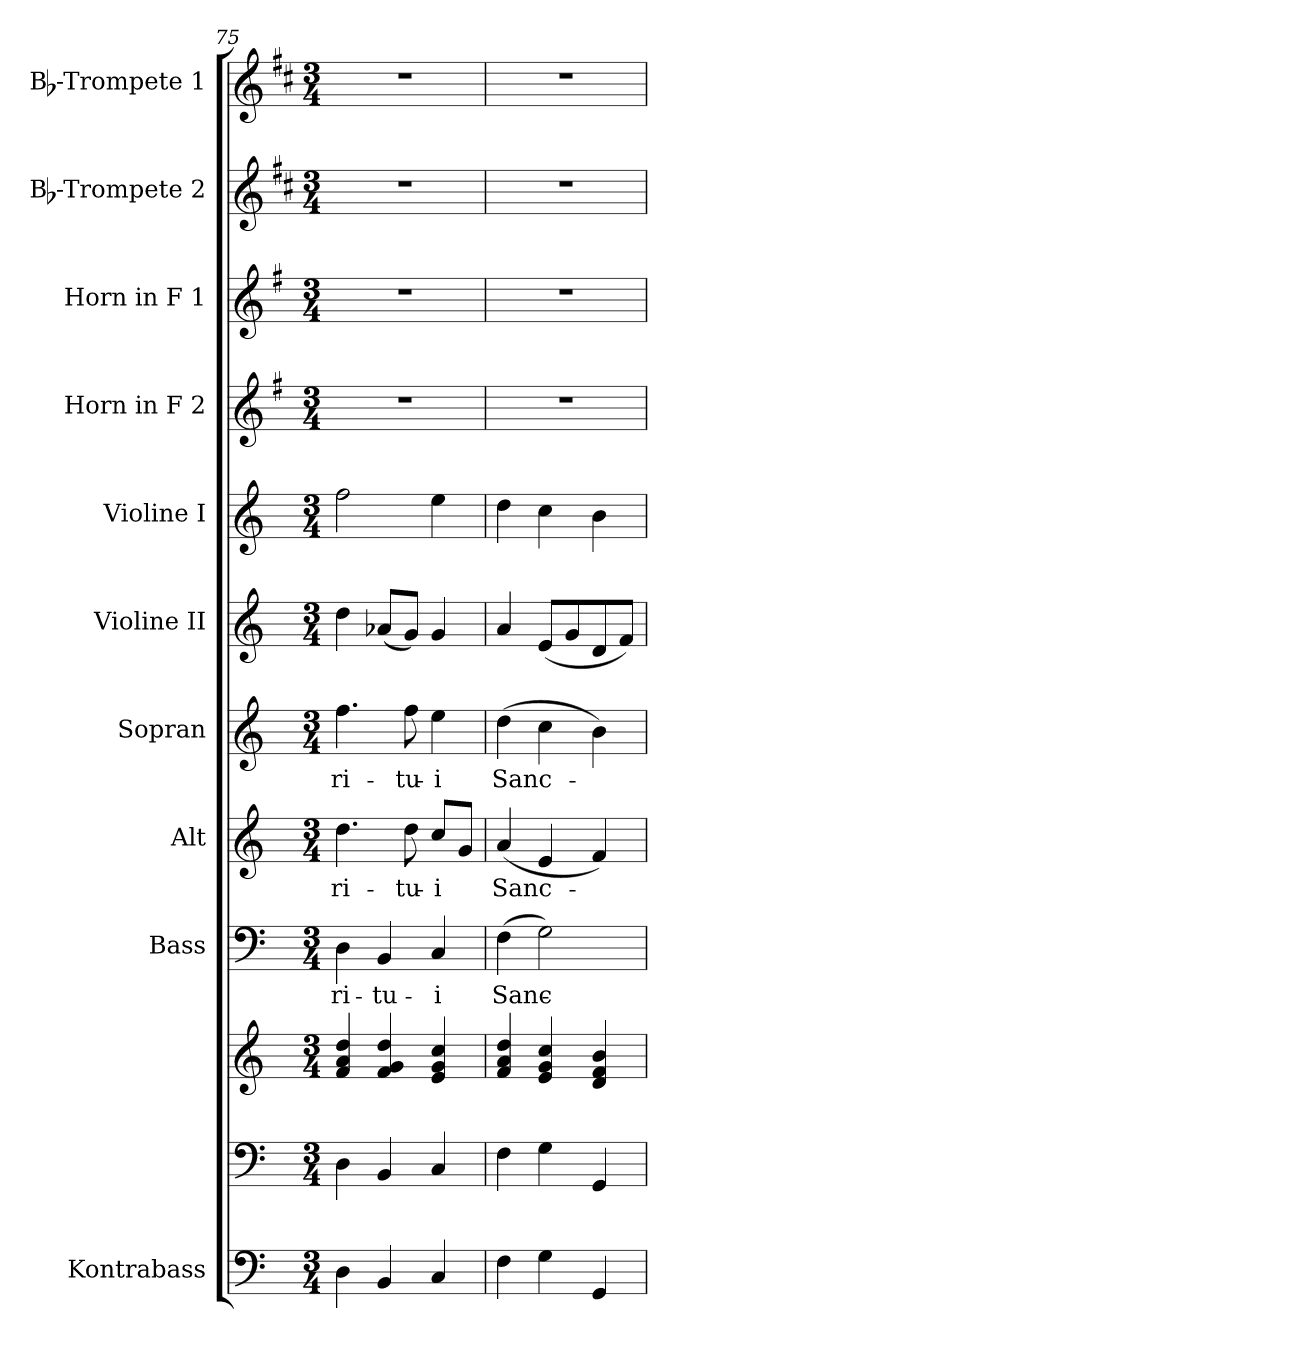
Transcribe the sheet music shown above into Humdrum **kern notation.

**kern	**kern	**kern	**kern	**text	**kern	**text	**kern	**text	**kern	**kern	**kern	**kern	**kern	**kern
*part11	*part10	*part10	*part9	*part9	*part8	*part8	*part7	*part7	*part6	*part5	*part4	*part3	*part2	*part1
*staff12	*staff11	*staff10	*staff9	*staff9	*staff8	*staff8	*staff7	*staff7	*staff6	*staff5	*staff4	*staff3	*staff2	*staff1
*I"Kontrabass	*	*	*I"Bass	*	*I"Alt	*	*I"Sopran	*	*I"Violine II	*I"Violine I	*I"Horn in F 2	*I"Horn in F 1	*I"Bb-Trompete 2	*I"Bb-Trompete 1
*I'Kb.	*	*	*I'B.	*	*I'A.	*	*I'S.	*	*I'Vl. II	*I'Vl. I	*	*	*I'Bb Trp. 2	*I'Bb Trp. 1
*clefF4	*clefF4	*clefG2	*clefF4	*	*clefG2	*	*clefG2	*	*clefG2	*clefG2	*clefG2	*clefG2	*clefG2	*clefG2
*ITrd7c12	*	*	*	*	*	*	*	*	*	*	*ITrd4c7	*ITrd4c7	*ITrd1c2	*ITrd1c2
*k[]	*k[]	*k[]	*k[]	*	*k[]	*	*k[]	*	*k[]	*k[]	*k[]	*k[]	*k[]	*k[]
*C:	*C:	*C:	*C:	*	*C:	*	*C:	*	*C:	*C:	*C:	*C:	*C:	*C:
*M3/4	*M3/4	*M3/4	*M3/4	*	*M3/4	*	*M3/4	*	*M3/4	*M3/4	*M3/4	*M3/4	*M3/4	*M3/4
=75	=75	=75	=75	=75	=75	=75	=75	=75	=75	=75	=75	=75	=75	=75
!	!	!	!	!LO:LY:b	!	!LO:LY:b	!	!LO:LY:b	!	!	!	!	!	!
4DD\	4D\	4f/ 4a/ 4dd/	4D\	-ri-	4.dd\	-ri-	4.ff\	-ri-	4dd\	2ff\	2.r	2.r	2.r	2.r
!	!	!	!	!LO:LY:b	!	!	!	!	!	!	!	!	!	!
4BBB/	4BB/	4f/ 4g/ 4dd/	4BB/	-tu-	.	.	.	.	(<8a-X/L	.	.	.	.	.
!	!	!	!	!	!	!LO:LY:b	!	!LO:LY:b	!	!	!	!	!	!
.	.	.	.	.	8dd\	-tu-	8ff\	-tu-	8g/J)	.	.	.	.	.
!	!	!	!	!LO:LY:b	!	!LO:LY:b	!	!LO:LY:b	!	!	!	!	!	!
4CC/	4C/	4e/ 4g/ 4cc/	4C/	-i	8cc/L	-i	4ee\	-i	4g/	4ee\	.	.	.	.
.	.	.	.	.	8g/J	.	.	.	.	.	.	.	.	.
=76	=76	=76	=76	=76	=76	=76	=76	=76	=76	=76	=76	=76	=76	=76
!	!	!	!	!LO:LY:b	!	!LO:LY:b	!	!LO:LY:b	!	!	!	!	!	!
4FF\	4F\	4f/ 4a/ 4dd/	(>4F\	Sanc-	(<4a/	Sanc-	(>4dd\	Sanc-	4a/	4dd\	2.r	2.r	2.r	2.r
4GG\	4G\	4e/ 4g/ 4cc/	2G\)	.	4e/	.	4cc\	.	(<8e/L	4cc\	.	.	.	.
.	.	.	.	.	.	.	.	.	8g/	.	.	.	.	.
4GGG/	4GG/	4d/ 4f/ 4b/	.	.	4f/)	.	4b\)	.	8d/	4b\	.	.	.	.
.	.	.	.	.	.	.	.	.	8f/J)	.	.	.	.	.
=	=	=	=	=	=	=	=	=	=	=	=	=	=	=
*-	*-	*-	*-	*-	*-	*-	*-	*-	*-	*-	*-	*-	*-	*-
